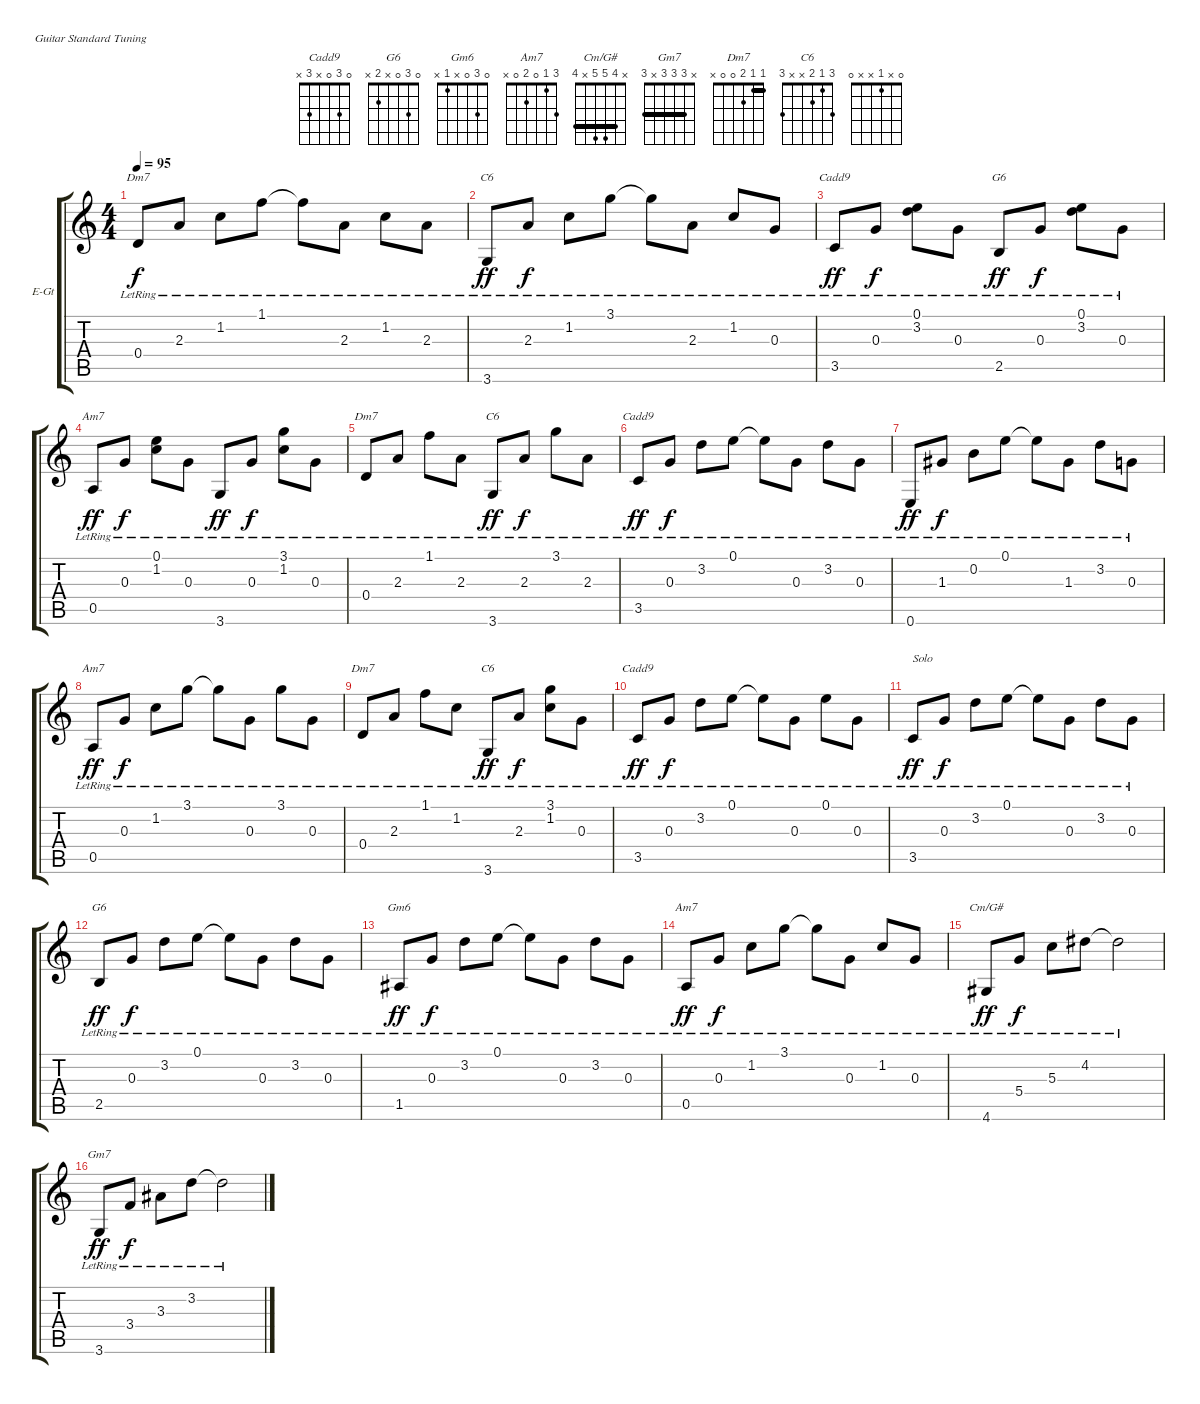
\bracketExtendMode groupsimilarinstruments
\firstSystemTrackNameOrientation horizontal
\otherSystemsTrackNameOrientation horizontal
\track ("gt1" "E-Gt") {instrument electricguitarjazz}
\staff {score tabs}
\tuning (E4 B3 G3 D3 A2 E2)
\chord ("Cadd9" 0 3 0 x 3 x)
\chord ("G6" 0 3 0 x 2 x)
\chord ("Gm6" 0 3 0 x 1 x)
\chord ("Am7" 3 1 0 2 0 x)
\chord ("Cm/G#" x 4 5 5 x 4) {barre 4}
\chord ("Gm7" x 3 3 3 x 3) {barre (3 3 3)}
\chord ("Dm7" 1 1 2 0 0 x) {barre 1}
\chord ("C6" 3 1 2 x x 3)
\chord ("" 0 x 1 x x 0)
\ts (4 4)
\tempo 95
\clef g2
\scale
1.11728
\ks c
0.4{lr}.8{ch "Dm7" dy f} 2.3{lr}.8 1.2{lr}.8 1.1{lr}.8 1.1{lr t}.8 2.3{lr}.8 1.2{lr}.8 2.3{lr}.8 |
\scale
0.960908 3.6{lr}.8{ch "C6" dy ff} 2.3{lr}.8{dy f} 1.2{lr}.8 3.1{lr}.8 3.1{lr t}.8 2.3{lr}.8 1.2{lr}.8 0.3{lr}.8 |
\scale
0.960908 3.5{lr}.8{ch "Cadd9" dy ff} 0.3{lr}.8{dy f} (0.1{lr} 3.2{lr}).8 0.3{lr}.8 2.5{lr}.8{ch "G6" dy ff} 0.3{lr}.8{dy f} (0.1{lr} 3.2{lr}).8 0.3{lr}.8 |
\scale
0.960908 0.5{lr}.8{ch "Am7" dy ff} 0.3{lr}.8{dy f} (0.1{lr} 1.2{lr}).8 0.3{lr}.8 3.6{lr}.8{dy ff} 0.3{lr}.8{dy f} (3.1{lr} 1.2{lr}).8 0.3{lr}.8 |
\scale
1.11728 0.4{lr}.8{ch "Dm7"} 2.3{lr}.8 1.1{lr}.8 2.3{lr}.8 3.6{lr}.8{ch "C6" dy ff} 2.3{lr}.8{dy f} 3.1{lr}.8 2.3{lr}.8 |
\scale
0.960908 3.5{lr}.8{ch "Cadd9" dy ff} 0.3{lr}.8{dy f} 3.2{lr}.8 0.1{lr}.8 0.1{lr t}.8 0.3{lr}.8 3.2{lr}.8 0.3{lr}.8 |
\scale
0.960908 0.6{lr}.8{ch "" dy ff} 1.3{lr}.8{dy f} 0.2{lr}.8 0.1{lr}.8 0.1{lr t}.8 1.3{lr}.8 3.2{lr}.8 0.3{lr}.8 |
\scale
0.960908 0.5{lr}.8{ch "Am7" dy ff} 0.3{lr}.8{dy f} 1.2{lr}.8 3.1{lr}.8 3.1{lr t}.8 0.3{lr}.8 3.1{lr}.8 0.3{lr}.8 |
\scale
1.11728 0.4{lr}.8{ch "Dm7"} 2.3{lr}.8 1.1{lr}.8 1.2{lr}.8 3.6{lr}.8{ch "C6" dy ff} 2.3{lr}.8{dy f} (3.1{lr} 1.2{lr}).8 0.3{lr}.8 |
\scale
0.960908 3.5{lr}.8{ch "Cadd9" dy ff} 0.3{lr}.8{dy f} 3.2{lr}.8 0.1{lr}.8 0.1{lr t}.8 0.3{lr}.8 0.1{lr}.8 0.3{lr}.8 |
\scale
0.960908 3.5{lr}.8{txt "Solo" dy ff} 0.3{lr}.8{dy f} 3.2{lr}.8 0.1{lr}.8 0.1{lr t}.8 0.3{lr}.8 3.2{lr}.8 0.3{lr}.8 |
\scale
0.960908 2.5{lr}.8{ch "G6" dy ff} 0.3{lr}.8{dy f} 3.2{lr}.8 0.1{lr}.8 0.1{lr t}.8 0.3{lr}.8 3.2{lr}.8 0.3{lr}.8 |
\scale
1.11728 1.5{lr}.8{ch "Gm6" dy ff} 0.3{lr}.8{dy f} 3.2{lr}.8 0.1{lr}.8 0.1{lr t}.8 0.3{lr}.8 3.2{lr}.8 0.3{lr}.8 |
\scale
0.960908 0.5{lr}.8{ch "Am7" dy ff} 0.3{lr}.8{dy f} 1.2{lr}.8 3.1{lr}.8 3.1{lr t}.8 0.3{lr}.8 1.2{lr}.8 0.3{lr}.8 |
\scale
0.960908 4.6{lr}.8{ch "Cm/G#" dy ff} 5.4{lr}.8{dy f} 5.3{lr}.8 4.2{lr}.8 4.2{lr t}.2 |
\scale
0.960908 3.6{lr}.8{ch "Gm7" dy ff} 3.4{lr}.8{dy f} 3.3{lr}.8 3.2{lr}.8 3.2{lr t}.2
